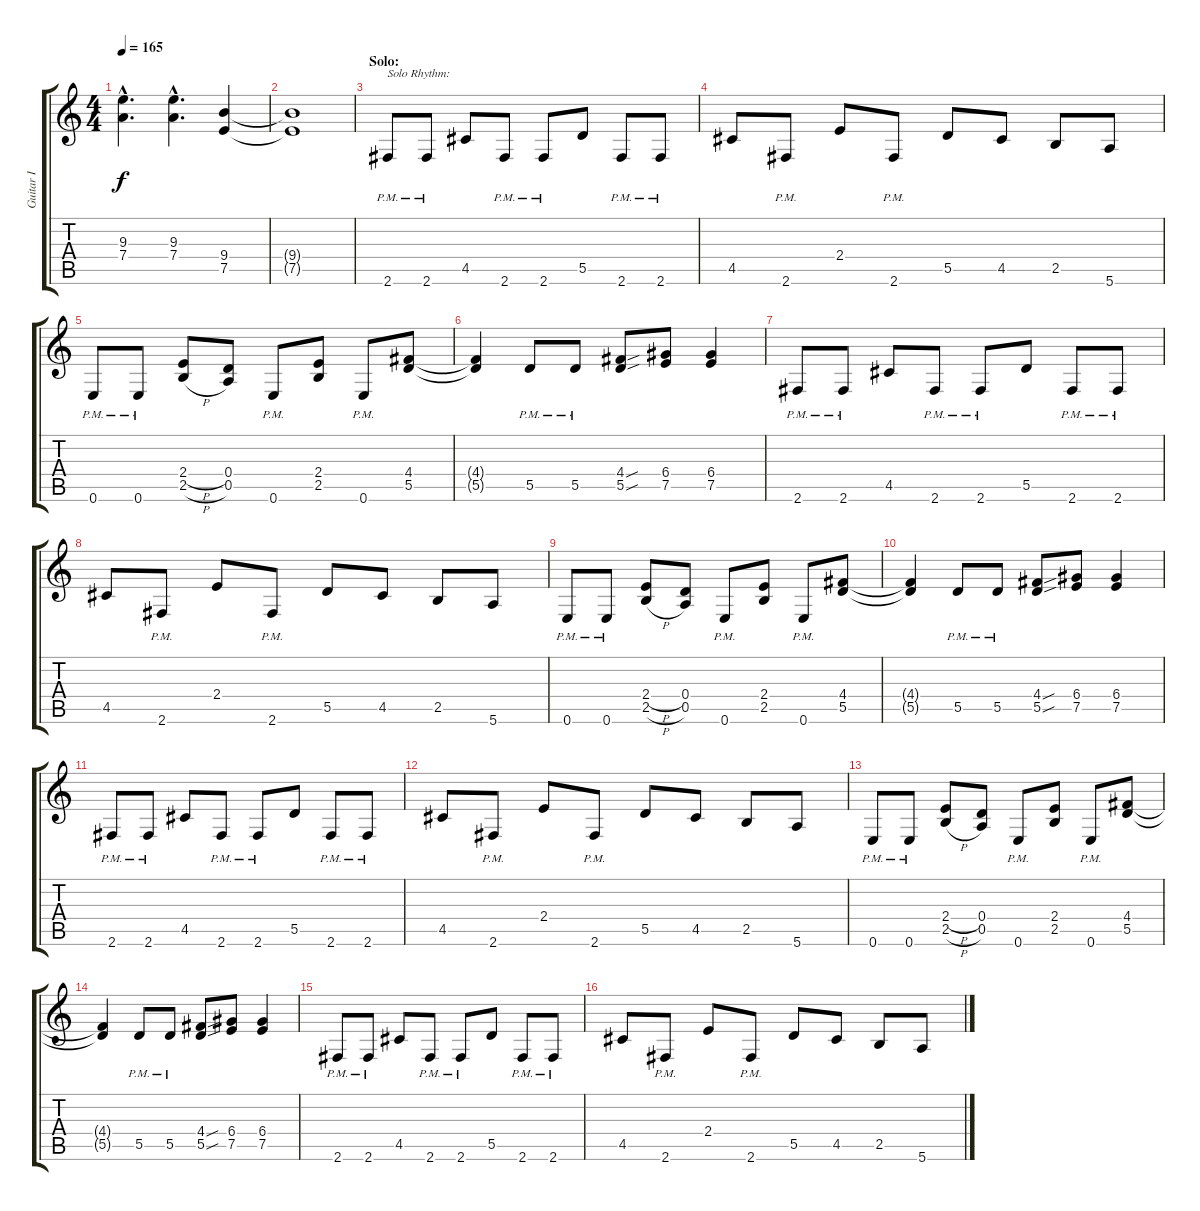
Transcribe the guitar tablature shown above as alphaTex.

\track ("Guitar I" "Guitar I") {instrument distortionguitar}
\staff {score tabs}
\tuning (E4 B3 G3 D3 A2 E2) {hide}
\ts (4 4)
\tempo 165
\clef g2
\ks c
(9.3{hac} 7.4{hac}).4{d dy f} (9.3{hac} 7.4{hac}).4{d} (9.4 7.5).4 |
(9.4{t} 7.5{t}).1 |
\section ("" "Solo:")
2.6{pm}.8{txt "Solo Rhythm:"} 2.6{pm}.8 4.5.8 2.6{pm}.8 2.6{pm}.8 5.5.8 2.6{pm}.8 2.6{pm}.8 |
4.5.8 2.6{pm}.8 2.4.8 2.6{pm}.8 5.5.8 4.5.8 2.5.8 5.6.8 |
0.6{pm}.8 0.6{pm}.8 (2.4{h} 2.5{h}).8 (0.4 0.5).8 0.6{pm}.8 (2.4 2.5).8 0.6{pm}.8 (4.4 5.5).8 |
(4.4{t} 5.5{t}).4 5.5{pm}.8 5.5{pm}.8 (4.4{sou} 5.5{sou}).8 (6.4 7.5).8 (6.4 7.5).4 |
2.6{pm}.8 2.6{pm}.8 4.5.8 2.6{pm}.8 2.6{pm}.8 5.5.8 2.6{pm}.8 2.6{pm}.8 |
4.5.8 2.6{pm}.8 2.4.8 2.6{pm}.8 5.5.8 4.5.8 2.5.8 5.6.8 |
0.6{pm}.8 0.6{pm}.8 (2.4{h} 2.5{h}).8 (0.4 0.5).8 0.6{pm}.8 (2.4 2.5).8 0.6{pm}.8 (4.4 5.5).8 |
(4.4{t} 5.5{t}).4 5.5{pm}.8 5.5{pm}.8 (4.4{sou} 5.5{sou}).8 (6.4 7.5).8 (6.4 7.5).4 |
2.6{pm}.8 2.6{pm}.8 4.5.8 2.6{pm}.8 2.6{pm}.8 5.5.8 2.6{pm}.8 2.6{pm}.8 |
4.5.8 2.6{pm}.8 2.4.8 2.6{pm}.8 5.5.8 4.5.8 2.5.8 5.6.8 |
0.6{pm}.8 0.6{pm}.8 (2.4{h} 2.5{h}).8 (0.4 0.5).8 0.6{pm}.8 (2.4 2.5).8 0.6{pm}.8 (4.4 5.5).8 |
(4.4{t} 5.5{t}).4 5.5{pm}.8 5.5{pm}.8 (4.4{sou} 5.5{sou}).8 (6.4 7.5).8 (6.4 7.5).4 |
2.6{pm}.8 2.6{pm}.8 4.5.8 2.6{pm}.8 2.6{pm}.8 5.5.8 2.6{pm}.8 2.6{pm}.8 |
4.5.8 2.6{pm}.8 2.4.8 2.6{pm}.8 5.5.8 4.5.8 2.5.8 5.6.8
